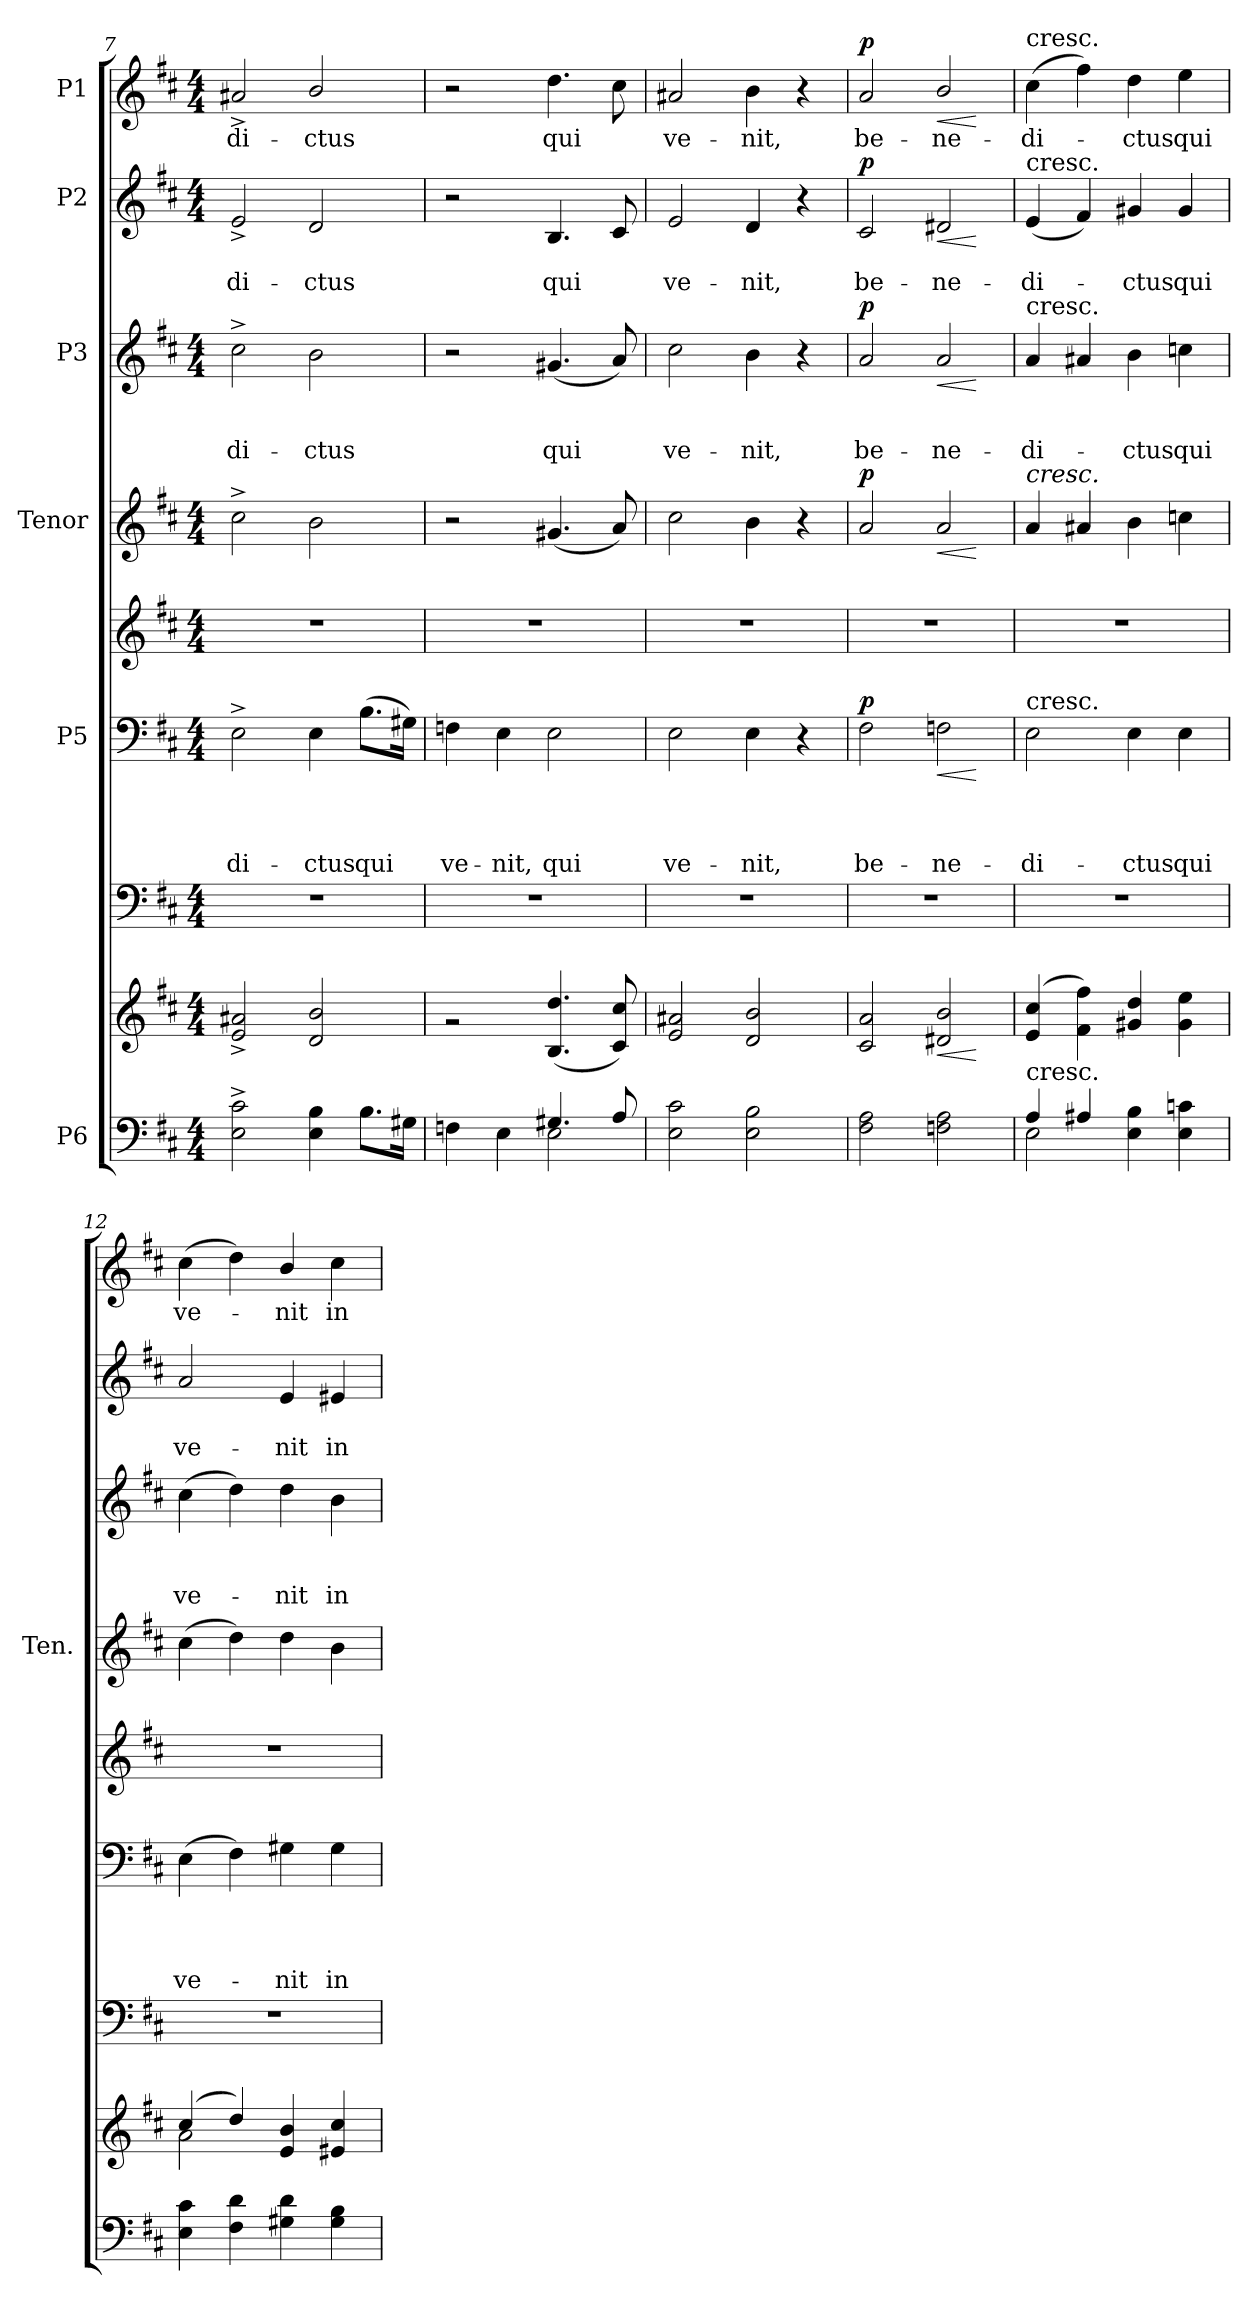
**kern	**kern	**dynam	**kern	**kern	**text	**text	**text	**text	**dynam	**kern	**kern	**dynam	**kern	**text	**text	**text	**dynam	**kern	**text	**text	**dynam	**kern	**text	**dynam
*part8	*part8	*part8	*part7	*part6	*part6	*part6	*part6	*part6	*part6	*part5	*part4	*part4	*part3	*part3	*part3	*part3	*part3	*part2	*part2	*part2	*part2	*part1	*part1	*part1
*staff9	*staff8	*staff8/9	*staff7	*staff6	*staff6	*staff6	*staff6	*staff6	*staff6	*staff5	*staff4	*staff4	*staff3	*staff3	*staff3	*staff3	*staff3	*staff2	*staff2	*staff2	*staff2	*staff1	*staff1	*staff1
*I"P6	*	*	*	*I"P5	*	*	*	*	*	*	*I"Tenor	*	*I"P3	*	*	*	*	*I"P2	*	*	*	*I"P1	*	*
*	*	*	*	*	*	*	*	*	*	*	*I'Ten.	*	*	*	*	*	*	*	*	*	*	*	*	*
*clefF4	*clefG2	*	*clefF4	*clefF4	*	*	*	*	*	*clefG2	*clefG2	*	*clefG2	*	*	*	*	*clefG2	*	*	*	*clefG2	*	*
*	*	*	*	*	*	*	*	*	*	*ITrd7c12	*ITrd7c12	*	*ITrd7c12	*	*	*	*	*	*	*	*	*	*	*
*k[f#c#]	*k[f#c#]	*	*k[f#c#]	*k[f#c#]	*	*	*	*	*	*k[f#c#]	*k[f#c#]	*	*k[f#c#]	*	*	*	*	*k[f#c#]	*	*	*	*k[f#c#]	*	*
*D:	*D:	*	*D:	*D:	*	*	*	*	*	*D:	*D:	*	*D:	*	*	*	*	*D:	*	*	*	*D:	*	*
*M4/4	*M4/4	*	*M4/4	*M4/4	*	*	*	*	*	*M4/4	*M4/4	*	*M4/4	*	*	*	*	*M4/4	*	*	*	*M4/4	*	*
=7	=7	=7	=7	=7	=7	=7	=7	=7	=7	=7	=7	=7	=7	=7	=7	=7	=7	=7	=7	=7	=7	=7	=7	=7
*^	*^	*	*	*	*	*	*	*	*	*	*	*	*	*	*	*	*	*	*	*	*	*	*	*
!	!	!	!	!	!	!	!	!	!	!LO:LY:b	!	!	!	!	!	!	!	!LO:LY:b	!	!	!	!LO:LY:b	!	!	!LO:LY:b	!
2E\^> 2c#\^>	1ryy	1ryy	2e/^< 2a#X/^<	.	1r	2E^>\	.	.	.	-di-	.	1r	2c#^>\	.	2c#^>\	.	.	-di-	.	2e^</	.	-di-	.	2a#X^</	-di-	.
!	!	!	!	!	!	!	!	!	!	!LO:LY:b	!	!	!	!	!	!	!	!LO:LY:b	!	!	!	!LO:LY:b	!	!	!LO:LY:b	!
4E\ 4B\	.	.	2d/ 2b/	.	.	4E\	.	.	.	-ctus	.	.	2B\	.	2B\	.	.	-ctus	.	2d/	.	-ctus	.	2b/	-ctus	.
!	!	!	!	!	!	!	!	!	!	!LO:LY:b	!	!	!	!	!	!	!	!	!	!	!	!	!	!	!	!
8.B\L	.	.	.	.	.	(>8.B\L	.	.	.	qui	.	.	.	.	.	.	.	.	.	.	.	.	.	.	.	.
16G#X\Jk	.	.	.	.	.	16G#X\Jk)	.	.	.	.	.	.	.	.	.	.	.	.	.	.	.	.	.	.	.	.
=8	=8	=8	=8	=8	=8	=8	=8	=8	=8	=8	=8	=8	=8	=8	=8	=8	=8	=8	=8	=8	=8	=8	=8	=8	=8	=8
!	!	!	!	!	!	!	!	!	!	!LO:LY:b	!	!	!	!	!	!	!	!	!	!	!	!	!	!	!	!
4Fn\	2ryy	1ryy	2r	.	1r	4Fn\	.	.	.	ve-	.	1r	2r	.	2r	.	.	.	.	2r	.	.	.	2r	.	.
!	!	!	!	!	!	!	!	!	!	!LO:LY:b	!	!	!	!	!	!	!	!	!	!	!	!	!	!	!	!
4E\	.	.	.	.	.	4E\	.	.	.	-nit,	.	.	.	.	.	.	.	.	.	.	.	.	.	.	.	.
!	!	!	!	!	!	!	!	!	!	!LO:LY:b	!	!	!	!	!	!	!	!LO:LY:b	!	!	!	!LO:LY:b	!	!	!LO:LY:b	!
4.G#X/	2E\	.	(<4.B/ 4.dd/	.	.	2E\	.	.	.	qui	.	.	(<4.G#X/	.	(<4.G#X/	.	.	qui	.	4.B/	.	qui	.	4.dd\	qui	.
8A/	.	.	8c#/ 8cc#/)	.	.	.	.	.	.	.	.	.	8A/)	.	8A/)	.	.	.	.	8c#/	.	.	.	8cc#\	.	.
=9	=9	=9	=9	=9	=9	=9	=9	=9	=9	=9	=9	=9	=9	=9	=9	=9	=9	=9	=9	=9	=9	=9	=9	=9	=9	=9
!	!	!	!	!	!	!	!	!	!	!LO:LY:b	!	!	!	!	!	!	!	!LO:LY:b	!	!	!	!LO:LY:b	!	!	!LO:LY:b	!
2E\ 2c#\	1ryy	1ryy	2e/ 2a#X/	.	1r	2E\	.	.	.	ve-	.	1r	2c#\	.	2c#\	.	.	ve-	.	2e/	.	ve-	.	2a#X/	ve-	.
!	!	!	!	!	!	!	!	!	!	!LO:LY:b	!	!	!	!	!	!	!	!LO:LY:b	!	!	!	!LO:LY:b	!	!	!LO:LY:b	!
2E\ 2B\	.	.	2d/ 2b/	.	.	4E\	.	.	.	-nit,	.	.	4B\	.	4B\	.	.	-nit,	.	4d/	.	-nit,	.	4b\	-nit,	.
.	.	.	.	.	.	4r	.	.	.	.	.	.	4r	.	4r	.	.	.	.	4r	.	.	.	4r	.	.
=10	=10	=10	=10	=10	=10	=10	=10	=10	=10	=10	=10	=10	=10	=10	=10	=10	=10	=10	=10	=10	=10	=10	=10	=10	=10	=10
!	!	!	!	!	!	!	!	!	!	!LO:LY:b	!LO:DY:a	!	!	!LO:DY:a	!	!	!	!LO:LY:b	!LO:DY:a	!	!	!LO:LY:b	!LO:DY:a	!	!LO:LY:b	!LO:DY:a
2F#\ 2A\	1ryy	1ryy	2c#/ 2a/	.	1r	2F#\	.	.	.	be-	p	1r	2A/	p	2A/	.	.	be-	p	2c#/	.	be-	p	2a/	be-	p
!	!	!	!	!LO:HP:b	!	!	!	!	!	!LO:LY:b	!LO:HP:b	!	!	!LO:HP:b	!	!	!	!LO:LY:b	!LO:HP:b	!	!	!LO:LY:b	!LO:HP:b	!	!LO:LY:b	!LO:HP:b
2Fn\ 2A\	.	.	2d#X/ 2b/	<	.	2Fn\	.	.	.	-ne-	<	.	2A/	<	2A/	.	.	-ne-	<	2d#X/	.	-ne-	<	2b/	-ne-	<
*v	*v	*	*	*	*	*	*	*	*	*	*	*	*	*	*	*	*	*	*	*	*	*	*	*	*	*
*	*v	*v	*	*	*	*	*	*	*	*	*	*	*	*	*	*	*	*	*	*	*	*	*	*	*
.	.	[	.	.	.	.	.	.	[	.	.	[	.	.	.	.	[	.	.	.	[	.	.	[
=11	=11	=11	=11	=11	=11	=11	=11	=11	=11	=11	=11	=11	=11	=11	=11	=11	=11	=11	=11	=11	=11	=11	=11	=11
*^	*^	*	*	*	*	*	*	*	*	*	*	*	*	*	*	*	*	*	*	*	*	*	*	*
!	!	!	!	!	!	!	!	!	!	!	!	!	!	!	!	!	!	!	!	!	!	!	!	!LO:TX:a:t=cresc.	!	!
!	!	!	!	!	!	!	!	!	!	!	!	!	!	!	!	!	!	!	!	!LO:TX:a:t=cresc.	!	!	!	!	!	!
!	!	!	!	!	!	!	!	!	!	!	!	!	!	!	!LO:TX:a:t=cresc.	!	!	!	!	!	!	!	!	!	!	!
!	!	!	!	!	!	!	!	!	!	!	!	!	!LO:TX:a:i:t=cresc.	!	!	!	!	!	!	!	!	!	!	!	!	!
!	!	!	!	!	!	!LO:TX:a:t=cresc.	!	!	!	!	!	!	!	!	!	!	!	!	!	!	!	!	!	!	!	!
!	!	!LO:TX:b:t=cresc.	!	!	!	!	!	!	!	!	!	!	!	!	!	!	!	!	!	!	!	!	!	!	!	!
!	!	!	!	!	!	!	!	!	!	!LO:LY:b	!	!	!	!	!	!	!	!LO:LY:b	!	!	!	!LO:LY:b	!	!	!LO:LY:b	!
4A/	2E\	1ryy	(<4e/ 4cc#/	.	1r	2E\	.	.	.	-di-	.	1r	4A/	.	4A/	.	.	-di-	.	(<4e/	.	-di-	.	(>4cc#\	-di-	.
4A#X/	.	.	4f#\ 4ff#\)	.	.	.	.	.	.	.	.	.	4A#X/	.	4A#X/	.	.	.	.	4f#/)	.	.	.	4ff#\)	.	.
!	!	!	!	!	!	!	!	!	!	!LO:LY:b	!	!	!	!	!	!	!	!LO:LY:b	!	!	!	!LO:LY:b	!	!	!LO:LY:b	!
2ryy	4E\ 4B\	.	4g#X/ 4dd/	.	.	4E\	.	.	.	-ctus	.	.	4B\	.	4B\	.	.	-ctus	.	4g#X/	.	-ctus	.	4dd\	-ctus	.
!	!	!	!	!	!	!	!	!	!	!LO:LY:b	!	!	!	!	!	!	!	!LO:LY:b	!	!	!	!LO:LY:b	!	!	!LO:LY:b	!
.	4E\ 4cn\	.	4g#\ 4ee\	.	.	4E\	.	.	.	qui	.	.	4cn\	.	4cn\	.	.	qui	.	4g#/	.	qui	.	4ee\	qui	.
!!LO:PB:g=z
=12	=12	=12	=12	=12	=12	=12	=12	=12	=12	=12	=12	=12	=12	=12	=12	=12	=12	=12	=12	=12	=12	=12	=12	=12	=12	=12
!	!	!	!	!	!	!	!	!	!	!LO:LY:b	!	!	!	!	!	!	!	!LO:LY:b	!	!	!	!LO:LY:b	!	!	!LO:LY:b	!
4E\ 4c#\	1ryy	(<4cc#/	2a\	.	1r	(>4E\	.	.	.	ve-	.	1r	(>4c#\	.	(>4c#\	.	.	ve-	.	2a/	.	ve-	.	(>4cc#\	ve-	.
4F#\ 4d\	.	4dd/)	.	.	.	4F#\)	.	.	.	.	.	.	4d\)	.	4d\)	.	.	.	.	.	.	.	.	4dd\)	.	.
!	!	!	!	!	!	!	!	!	!	!LO:LY:b	!	!	!	!	!	!	!	!LO:LY:b	!	!	!	!LO:LY:b	!	!	!LO:LY:b	!
4G#X\ 4d\	.	4e/ 4b/	2ryy	.	.	4G#X\	.	.	.	-nit	.	.	4d\	.	4d\	.	.	-nit	.	4e/	.	-nit	.	4b/	-nit	.
!	!	!	!	!	!	!	!	!	!	!LO:LY:b	!	!	!	!	!	!	!	!LO:LY:b	!	!	!	!LO:LY:b	!	!	!LO:LY:b	!
4G#\ 4B\	.	4e#X/ 4cc#/	.	.	.	4G#\	.	.	.	in	.	.	4B\	.	4B\	.	.	in	.	4e#X/	.	in	.	4cc#\	in	.
*v	*v	*	*	*	*	*	*	*	*	*	*	*	*	*	*	*	*	*	*	*	*	*	*	*	*	*
*	*v	*v	*	*	*	*	*	*	*	*	*	*	*	*	*	*	*	*	*	*	*	*	*	*	*
=	=	=	=	=	=	=	=	=	=	=	=	=	=	=	=	=	=	=	=	=	=	=	=	=
*-	*-	*-	*-	*-	*-	*-	*-	*-	*-	*-	*-	*-	*-	*-	*-	*-	*-	*-	*-	*-	*-	*-	*-	*-
